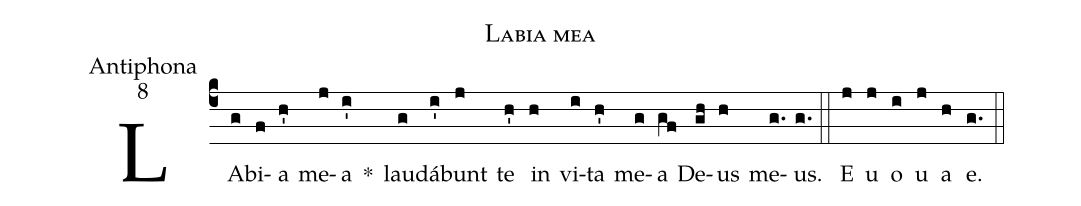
name:Labia mea;
office-part:Antiphona;
mode:8;
%%
(c4)LA(g)bi(f)a(h') me(j)a(i') *() lau(g)dá(i')bunt(j) te(h') in(h) vi(i)ta(h') me(g)a(gf) De(gh)us(h) me(g.)us.(g.) (::)E(j) u(j) o(i) u(j) a(h) e.(g.) (::)
